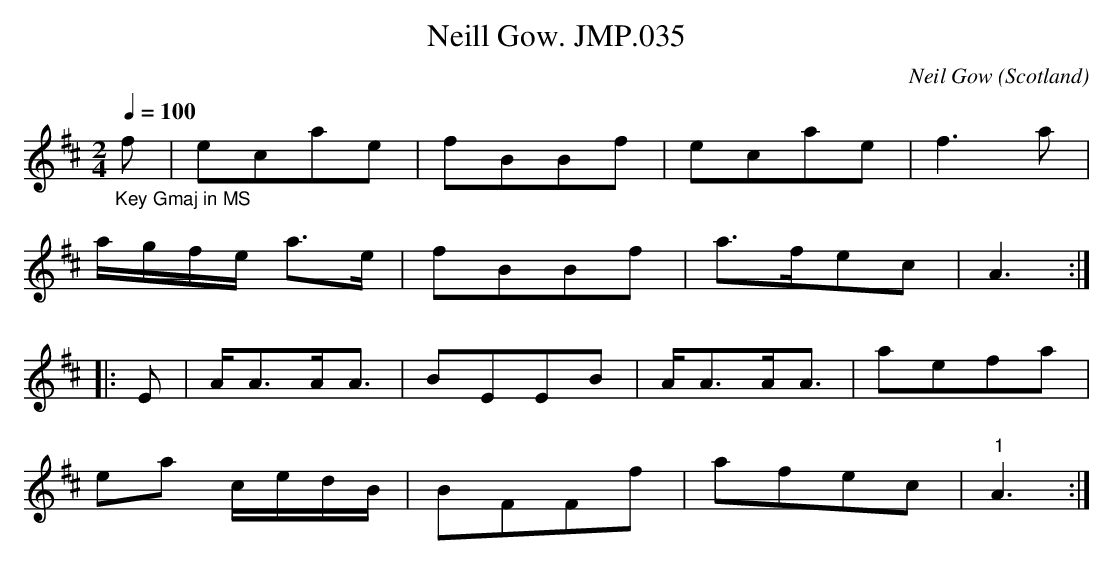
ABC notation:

X:1
T:Neill Gow. JMP.035
C:Neil Gow
L:1/8
M:2/4
O:Scotland
Q:1/4=100
K:D major
"_Key Gmaj in MS"
f | ecae | fBBf | ecae | f3 a |!
a/g/f/e/ a>e | fBBf |a>fec | A3 :|!
|:E | A<AA<A | BEEB | A<AA<A | aefa |!
ea c/e/d/B/ | BFFf | afec | "1"A3:|
